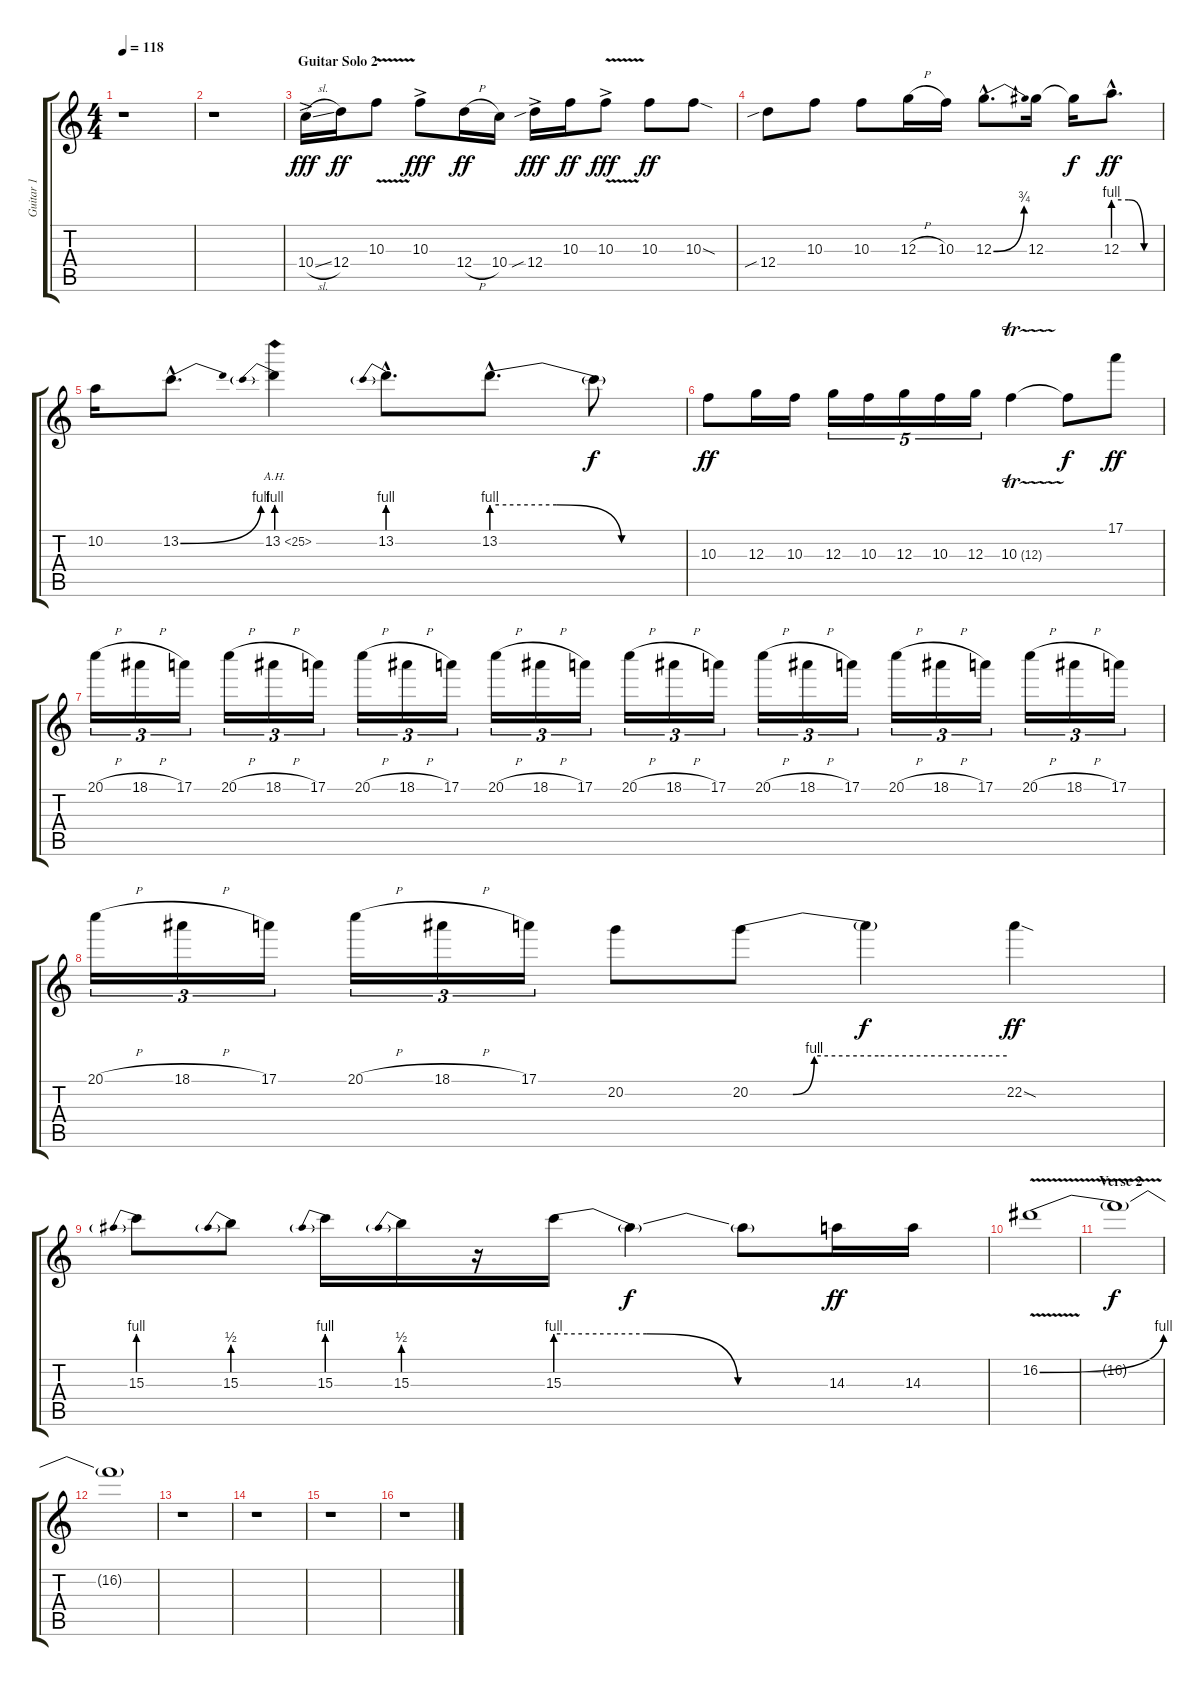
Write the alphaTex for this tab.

\track ("Guitar 1" "Guitar 1") {instrument overdrivenguitar}
\staff {score tabs}
\tuning (E4 B3 G3 D3 A2 E2) {hide}
\ts (4 4)
\tempo 118
\clef g2
\ks c
r.1{dy fff} |
r.1 |
\section ("" "Guitar Solo 2")
10.4{sl ac}.16 12.4.16{dy ff} 10.3{v}.8 10.3{ac}.8{dy fff} 12.4{h}.16{dy ff} 10.4.16 12.4{sib ac}.16{dy fff} 10.3.16{dy ff} 10.3{v ac}.8{dy fff} 10.3.8{dy ff} 10.3{sod}.8 |
12.4{sib}.8 10.3.8 10.3.8 12.3{h}.16 10.3.16 12.3{be (bend 0 0 60 3) hac}.8{d} 12.3.16 12.3{t}.16{dy f} 12.3{be (custom 0 4 20 4 40 0 60 0) hac}.8{d dy ff} |
10.2.16 13.2{be (bend 0 0 60 4) hac}.8{d} 13.2{be (prebend 0 4 60 4) ah 12}.4 13.2{be (prebend 0 4 60 4) hac}.8{d} 13.2{be (custom 0 4 20 4 40 0 60 0) hac}.8{d} 13.2{t}.8{dy f} |
10.3.8{dy ff} 12.3.16 10.3.16 12.3.16{tu (5 4)} 10.3.16{tu (5 4)} 12.3.16{tu (5 4)} 10.3.16{tu (5 4)} 12.3.16{tu (5 4)} 10.3{tr (12 32)}.4 10.3{t}.8{dy f} 17.1.8{dy ff} |
20.1{h}.16{tu (3 2)} 18.1{h}.16{tu (3 2)} 17.1.16{tu (3 2)} 20.1{h}.16{tu (3 2)} 18.1{h}.16{tu (3 2)} 17.1.16{tu (3 2)} 20.1{h}.16{tu (3 2)} 18.1{h}.16{tu (3 2)} 17.1.16{tu (3 2)} 20.1{h}.16{tu (3 2)} 18.1{h}.16{tu (3 2)} 17.1.16{tu (3 2)} 20.1{h}.16{tu (3 2)} 18.1{h}.16{tu (3 2)} 17.1.16{tu (3 2)} 20.1{h}.16{tu (3 2)} 18.1{h}.16{tu (3 2)} 17.1.16{tu (3 2)} 20.1{h}.16{tu (3 2)} 18.1{h}.16{tu (3 2)} 17.1.16{tu (3 2)} 20.1{h}.16{tu (3 2)} 18.1{h}.16{tu (3 2)} 17.1.16{tu (3 2)} |
20.1{h}.16{tu (3 2)} 18.1{h}.16{tu (3 2)} 17.1.16{tu (3 2)} 20.1{h}.16{tu (3 2)} 18.1{h}.16{tu (3 2)} 17.1.16{tu (3 2)} 20.2.8 20.2{be (custom 0 0 5 0 10 0 15 4 30 4 60 4)}.8 20.2{t}.4{dy f} 22.2{sod}.4{dy ff} |
15.3{be (prebend 0 4 60 4)}.8 15.3{be (prebend 0 2 60 2)}.8 15.3{be (prebend 0 4 60 4)}.16 15.3{be (prebend 0 2 60 2)}.16 r.16 15.3{be (custom 0 4 20 4 40 0 60 0)}.16 15.3{t}.4{dy f} 15.3{t}.8 14.3.16{dy ff} 14.3.16 |
16.2{be (bend 0 0 60 4) v}.1 |
\section ("" "Verse 2")
16.2{t}.1{dy f volume 5} |
16.2{t}.1 |
r.1 |
r.1 |
r.1 |
r.1
